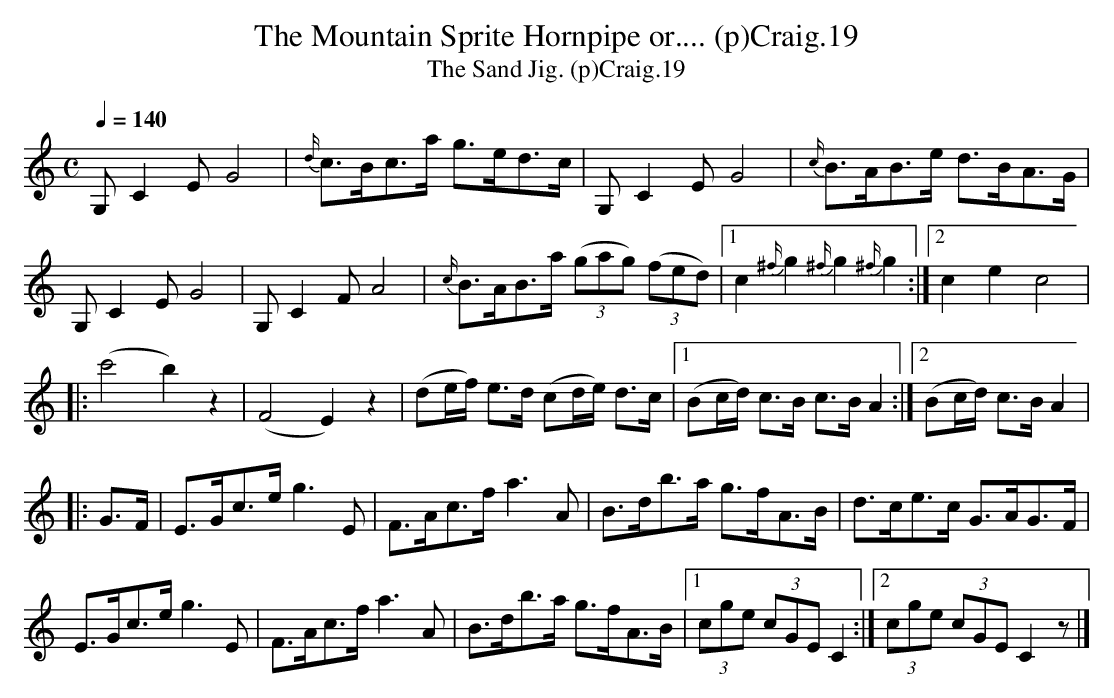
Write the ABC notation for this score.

X:1
T:Mountain Sprite Hornpipe or.... (p)Craig.19, The
T:Sand Jig. (p)Craig.19, The
M:C
L:1/8
Q:1/4=140
K:C
G, C2 E G4|{d/}c>Bc>a g>ed>c|G, C2 E G4|{c/}B>AB>e d>BA>G|
G, C2 E G4|G, C2 F A4|{c/}B>AB>a ((3gag) ((3fed)|1 c2 {^f/}g2 {^f/}g2 {^f/}g2:|2 c2e2c4|
|:(c'4b2) z2|(F4 E2) z2|(de/f/) e>d (cd/e/) d>c|1 (Bc/d/) c>B c>B A2:|2 (Bc/d/) c>B A2|
|:G>F|E>Gc>e g3 E|F>Ac>f a3 A|B>db>a g>fA>B|d>ce>c G>AG>F|
E>Gc>eg3 E|F>Ac>f a3 A|B>db>a g>fA>B|1 (3cge (3cGE C2:|2 (3cge (3cGE C2 z|]
